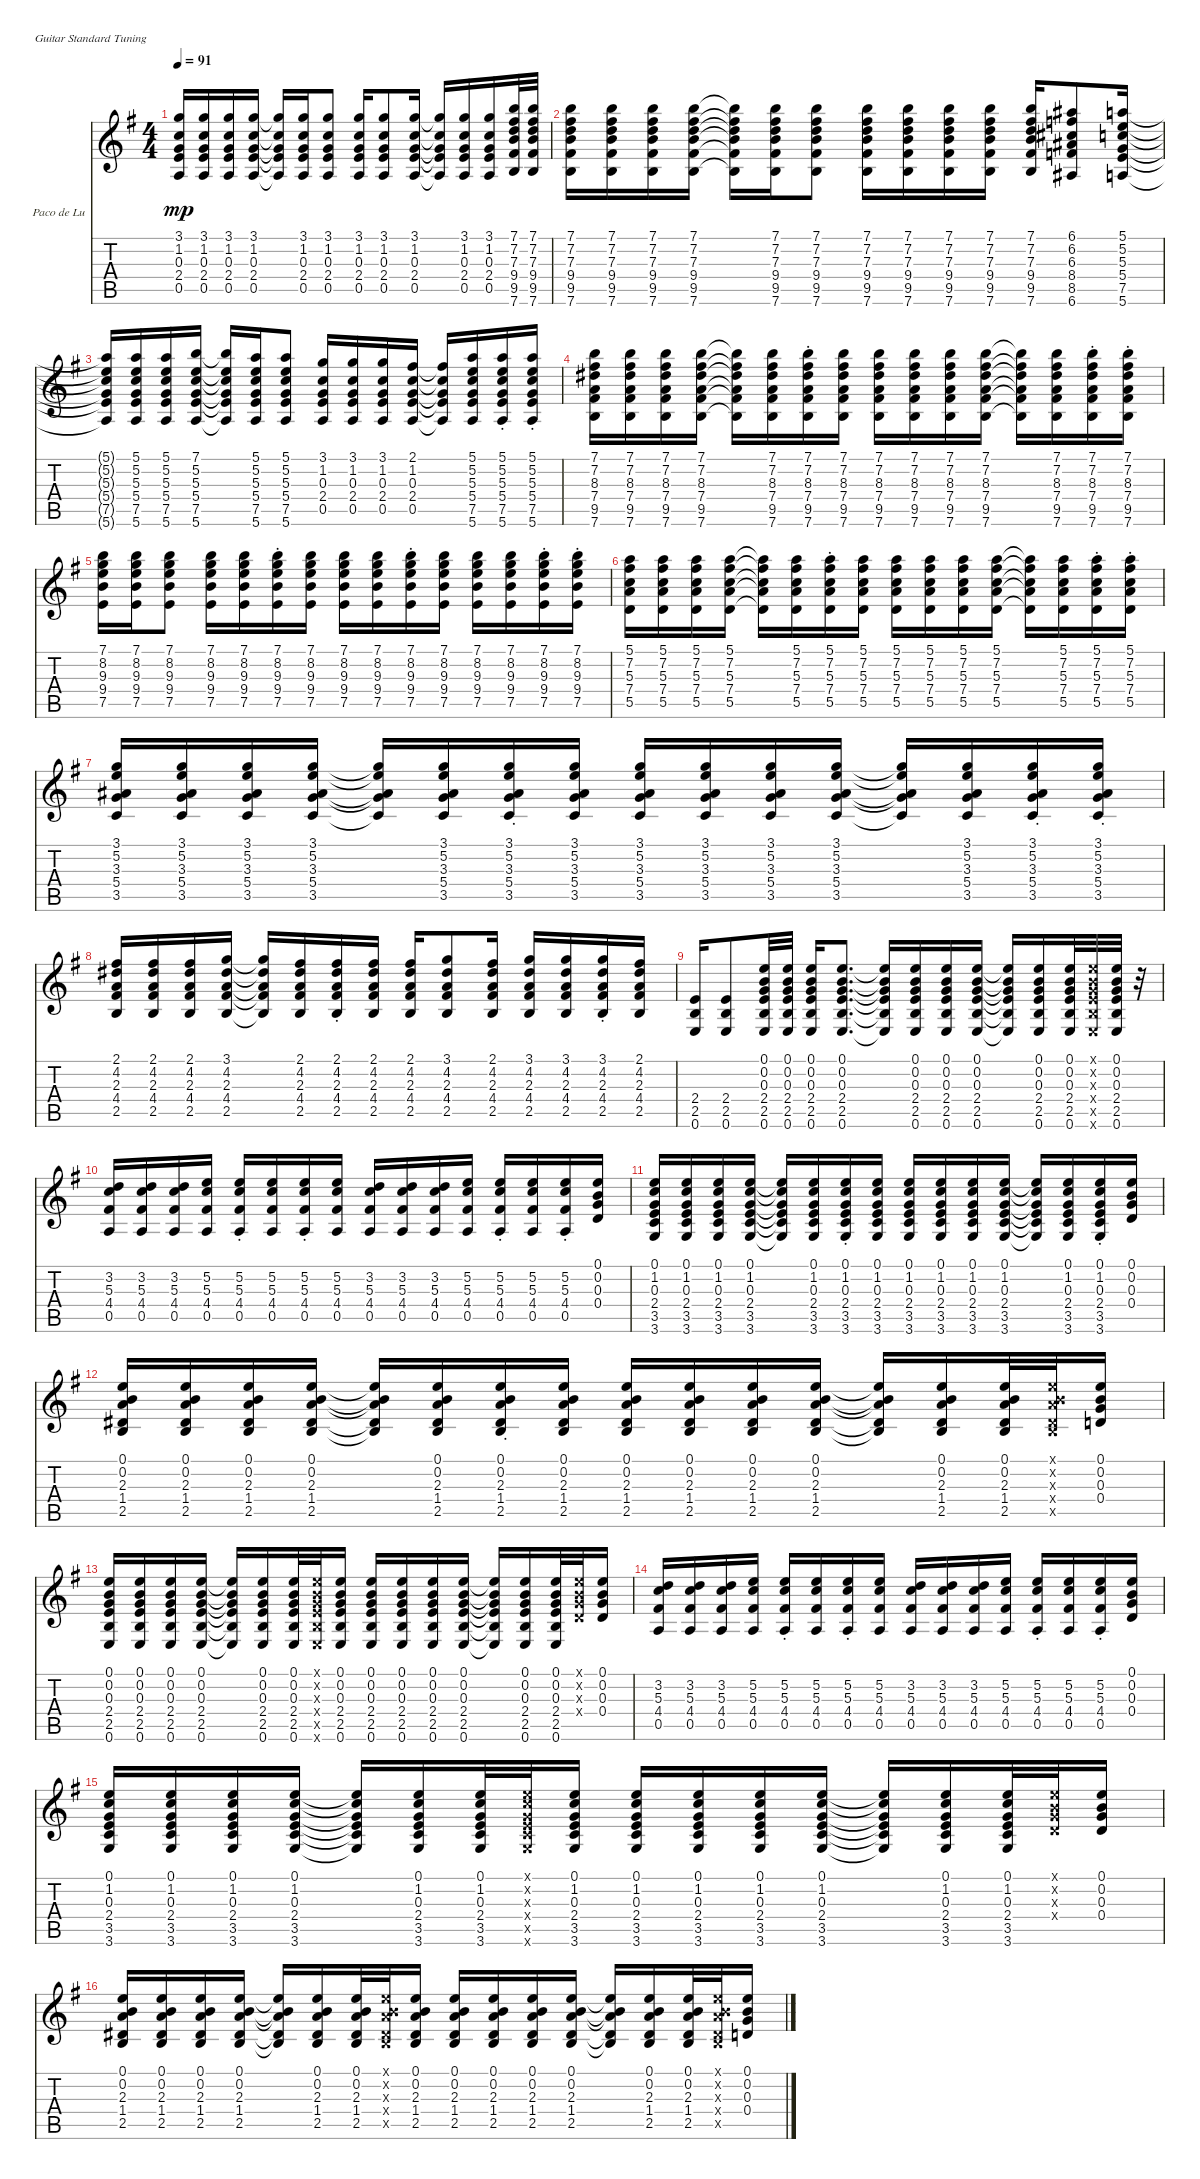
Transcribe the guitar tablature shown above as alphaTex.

\bracketExtendMode nobrackets
\firstSystemTrackNameOrientation horizontal
\otherSystemsTrackNameOrientation horizontal
\track ("Paco de Lucía (Nylon)" "Paco de Lu") {instrument acousticguitarnylon}
\staff {score tabs}
\tuning (E4 B3 G3 D3 A2 E2)
\ts (4 4)
\tempo 91
\clef g2
\ks g
(3.1 1.2 0.3 2.4 0.5).16{dy mp} (3.1 1.2 0.3 2.4 0.5).16 (3.1 1.2 0.3 2.4 0.5).16 (3.1 1.2 0.3 2.4 0.5).16 (3.1{t} 1.2{t} 0.3{t} 2.4{t} 0.5{t}).16 (3.1 1.2 0.3 2.4 0.5).16 (3.1 1.2 0.3 2.4 0.5).8 (3.1 1.2 0.3 2.4 0.5).16 (3.1 1.2 0.3 2.4 0.5).8 (3.1 1.2 0.3 2.4 0.5).16 (3.1{t} 1.2{t} 0.3{t} 2.4{t} 0.5{t}).16 (3.1 1.2 0.3 2.4 0.5).16 (3.1 1.2 0.3 2.4 0.5).16 (7.1 7.2 7.3 9.4 9.5 7.6).32 (7.1 7.2 7.3 9.4 9.5 7.6).32 |
(7.1 7.2 7.3 9.4 9.5 7.6).16 (7.1 7.2 7.3 9.4 9.5 7.6).16 (7.1 7.2 7.3 9.4 9.5 7.6).16 (7.1 7.2 7.3 9.4 9.5 7.6).16 (7.1{t} 7.2{t} 7.3{t} 9.4{t} 9.5{t} 7.6{t}).16 (7.1 7.2 7.3 9.4 9.5 7.6).16 (7.1 7.2 7.3 9.4 9.5 7.6).8 (7.1 7.2 7.3 9.4 9.5 7.6).16 (7.1 7.2 7.3 9.4 9.5 7.6).16 (7.1 7.2 7.3 9.4 9.5 7.6).16 (7.1 7.2 7.3 9.4 9.5 7.6).16 (7.1 7.2 7.3 9.4 9.5 7.6).16 (6.1 6.2 6.3 8.4 8.5 6.6).8 (5.1 5.2 5.3 5.4 7.5 5.6).16 |
(5.1{t} 5.2{t} 5.3{t} 5.4{t} 7.5{t} 5.6{t}).16 (5.1 5.2 5.3 5.4 7.5 5.6).16 (5.1 5.2 5.3 5.4 7.5 5.6).16 (7.1 5.2 5.3 5.4 7.5 5.6).16 (7.1{t} 5.2{t} 5.3{t} 5.4{t} 7.5{t} 5.6{t}).16 (5.1 5.2 5.3 5.4 7.5 5.6).16 (5.1 5.2 5.3 5.4 7.5 5.6).8 (3.1 1.2 0.3 2.4 0.5).16 (3.1 1.2 0.3 2.4 0.5).16 (3.1 1.2 0.3 2.4 0.5).16 (2.1 1.2 0.3 2.4 0.5).16 (2.1{t} 1.2{t} 0.3{t} 2.4{t} 0.5{t}).16 (5.1 5.2 5.3 5.4 7.5 5.6).16 (5.1{st} 5.2{st} 5.3{st} 5.4{st} 7.5{st} 5.6{st}).16 (5.1{st} 5.2{st} 5.3{st} 5.4{st} 7.5{st} 5.6{st}).16 |
(7.1 7.2 8.3 7.4 9.5 7.6).16 (7.1 7.2 8.3 7.4 9.5 7.6).16 (7.1 7.2 8.3 7.4 9.5 7.6).16 (7.1 7.2 8.3 7.4 9.5 7.6).16 (7.1{t} 7.2{t} 8.3{t} 7.4{t} 9.5{t} 7.6{t}).16 (7.1 7.2 8.3 7.4 9.5 7.6).16 (7.1{st} 7.2{st} 8.3{st} 7.4{st} 9.5{st} 7.6{st}).16 (7.1 7.2 8.3 7.4 9.5 7.6).16 (7.1 7.2 8.3 7.4 9.5 7.6).16 (7.1 7.2 8.3 7.4 9.5 7.6).16 (7.1 7.2 8.3 7.4 9.5 7.6).16 (7.1 7.2 8.3 7.4 9.5 7.6).16 (7.1{t} 7.2{t} 8.3{t} 7.4{t} 9.5{t} 7.6{t}).16 (7.1 7.2 8.3 7.4 9.5 7.6).16 (7.1{st} 7.2{st} 8.3{st} 7.4{st} 9.5{st} 7.6{st}).16 (7.1{st} 7.2{st} 8.3{st} 7.4{st} 9.5{st} 7.6{st}).16 |
(7.1 8.2 9.3 9.4 7.5).16 (7.1 8.2 9.3 9.4 7.5).16 (7.1 8.2 9.3 9.4 7.5).8 (7.1 8.2 9.3 9.4 7.5).16 (7.1 8.2 9.3 9.4 7.5).16 (7.1{st} 8.2{st} 9.3{st} 9.4{st} 7.5{st}).16 (7.1 8.2 9.3 9.4 7.5).16 (7.1 8.2 9.3 9.4 7.5).16 (7.1 8.2 9.3 9.4 7.5).16 (7.1{st} 8.2{st} 9.3{st} 9.4{st} 7.5{st}).16 (7.1 8.2 9.3 9.4 7.5).16 (7.1 8.2 9.3 9.4 7.5).16 (7.1 8.2 9.3 9.4 7.5).16 (7.1{st} 8.2{st} 9.3{st} 9.4{st} 7.5{st}).16 (7.1{st} 8.2{st} 9.3{st} 9.4{st} 7.5{st}).16 |
(5.1 7.2 5.3 7.4 5.5).16 (5.1 7.2 5.3 7.4 5.5).16 (5.1 7.2 5.3 7.4 5.5).16 (5.1 7.2 5.3 7.4 5.5).16 (5.1{t} 7.2{t} 5.3{t} 7.4{t} 5.5{t}).16 (5.1 7.2 5.3 7.4 5.5).16 (5.1{st} 7.2{st} 5.3{st} 7.4{st} 5.5{st}).16 (5.1 7.2 5.3 7.4 5.5).16 (5.1 7.2 5.3 7.4 5.5).16 (5.1 7.2 5.3 7.4 5.5).16 (5.1 7.2 5.3 7.4 5.5).16 (5.1 7.2 5.3 7.4 5.5).16 (5.1{t} 7.2{t} 5.3{t} 7.4{t} 5.5{t}).16 (5.1 7.2 5.3 7.4 5.5).16 (5.1{st} 7.2{st} 5.3{st} 7.4{st} 5.5{st}).16 (5.1{st} 7.2{st} 5.3{st} 7.4{st} 5.5{st}).16 |
(3.1 5.2 3.3 5.4 3.5).16 (3.1 5.2 3.3 5.4 3.5).16 (3.1 5.2 3.3 5.4 3.5).16 (3.1 5.2 3.3 5.4 3.5).16 (3.1{t} 5.2{t} 3.3{t} 5.4{t} 3.5{t}).16 (3.1 5.2 3.3 5.4 3.5).16 (3.1{st} 5.2{st} 3.3{st} 5.4{st} 3.5{st}).16 (3.1 5.2 3.3 5.4 3.5).16 (3.1 5.2 3.3 5.4 3.5).16 (3.1 5.2 3.3 5.4 3.5).16 (3.1 5.2 3.3 5.4 3.5).16 (3.1 5.2 3.3 5.4 3.5).16 (3.1{t} 5.2{t} 3.3{t} 5.4{t} 3.5{t}).16 (3.1 5.2 3.3 5.4 3.5).16 (3.1{st} 5.2{st} 3.3{st} 5.4{st} 3.5{st}).16 (3.1{st} 5.2{st} 3.3{st} 5.4{st} 3.5{st}).16 |
(2.1 4.2 2.3 4.4 2.5).16 (2.1 4.2 2.3 4.4 2.5).16 (2.1 4.2 2.3 4.4 2.5).16 (3.1 4.2 2.3 4.4 2.5).16 (3.1{t} 4.2{t} 2.3{t} 4.4{t} 2.5{t}).16 (2.1 4.2 2.3 4.4 2.5).16 (2.1{st} 4.2{st} 2.3{st} 4.4{st} 2.5{st}).16 (2.1 4.2 2.3 4.4 2.5).16 (2.1 4.2 2.3 4.4 2.5).16 (3.1 4.2 2.3 4.4 2.5).8 (2.1 4.2 2.3 4.4 2.5).16 (3.1 4.2 2.3 4.4 2.5).16 (3.1 4.2 2.3 4.4 2.5).16 (3.1{st} 4.2{st} 2.3{st} 4.4{st} 2.5{st}).16 (2.1 4.2 2.3 4.4 2.5).16 |
(2.4 2.5 0.6).16 (2.4 2.5 0.6).8 (0.1 0.2 0.3 2.4 2.5 0.6).32 (0.1 0.2 0.3 2.4 2.5 0.6).32 (0.1 0.2 0.3 2.4 2.5 0.6).16 (0.1 0.2 0.3 2.4 2.5 0.6).8{d} (0.1{t} 0.2{t} 0.3{t} 2.4{t} 2.5{t} 0.6{t}).16 (0.1 0.2 0.3 2.4 2.5 0.6).16 (0.1 0.2 0.3 2.4 2.5 0.6).16 (0.1 0.2 0.3 2.4 2.5 0.6).16 (0.1{t} 0.2{t} 0.3{t} 2.4{t} 2.5{t} 0.6{t}).16 (0.1 0.2 0.3 2.4 2.5 0.6).16 (0.1 0.2 0.3 2.4 2.5 0.6).32 (0.1{x} 0.2{x} 0.3{x} 2.4{x} 2.5{x} 0.6{x}).32 (0.1 0.2 0.3 2.4 2.5 0.6).32 r.32 |
(3.2 5.3 4.4 0.5).16 (3.2 5.3 4.4 0.5).16 (3.2 5.3 4.4 0.5).16 (5.2 5.3 4.4 0.5).16 (5.2{st} 5.3{st} 4.4{st} 0.5{st}).16 (5.2 5.3 4.4 0.5).16 (5.2{st} 5.3{st} 4.4{st} 0.5{st}).16 (5.2 5.3 4.4 0.5).16 (3.2 5.3 4.4 0.5).16 (3.2 5.3 4.4 0.5).16 (3.2 5.3 4.4 0.5).16 (5.2 5.3 4.4 0.5).16 (5.2{st} 5.3{st} 4.4{st} 0.5{st}).16 (5.2 5.3 4.4 0.5).16 (5.2{st} 5.3{st} 4.4{st} 0.5{st}).16 (0.1 0.2 0.3 0.4).16 |
(0.1 1.2 0.3 2.4 3.5 3.6).16 (0.1 1.2 0.3 2.4 3.5 3.6).16 (0.1 1.2 0.3 2.4 3.5 3.6).16 (0.1 1.2 0.3 2.4 3.5 3.6).16 (0.1{t} 1.2{t} 0.3{t} 2.4{t} 3.5{t} 3.6{t}).16 (0.1 1.2 0.3 2.4 3.5 3.6).16 (0.1{st} 1.2{st} 0.3{st} 2.4{st} 3.5{st} 3.6{st}).16 (0.1 1.2 0.3 2.4 3.5 3.6).16 (0.1 1.2 0.3 2.4 3.5 3.6).16 (0.1 1.2 0.3 2.4 3.5 3.6).16 (0.1 1.2 0.3 2.4 3.5 3.6).16 (0.1 1.2 0.3 2.4 3.5 3.6).16 (0.1{t} 1.2{t} 0.3{t} 2.4{t} 3.5{t} 3.6{t}).16 (0.1 1.2 0.3 2.4 3.5 3.6).16 (0.1{st} 1.2{st} 0.3{st} 2.4{st} 3.5{st} 3.6{st}).16 (0.1 0.2 0.3 0.4).16 |
(0.1 0.2 2.3 1.4 2.5).16 (0.1 0.2 2.3 1.4 2.5).16 (0.1 0.2 2.3 1.4 2.5).16 (0.1 0.2 2.3 1.4 2.5).16 (0.1{t} 0.2{t} 2.3{t} 1.4{t} 2.5{t}).16 (0.1 0.2 2.3 1.4 2.5).16 (0.1{st} 0.2{st} 2.3{st} 1.4{st} 2.5{st}).16 (0.1 0.2 2.3 1.4 2.5).16 (0.1 0.2 2.3 1.4 2.5).16 (0.1 0.2 2.3 1.4 2.5).16 (0.1 0.2 2.3 1.4 2.5).16 (0.1 0.2 2.3 1.4 2.5).16 (0.1{t} 0.2{t} 2.3{t} 1.4{t} 2.5{t}).16 (0.1 0.2 2.3 1.4 2.5).16 (0.1 0.2 2.3 1.4 2.5).32 (0.1{x} 0.2{x} 2.3{x} 1.4{x} 2.5{x}).32 (0.1 0.2 0.3 0.4).16 |
(0.1 0.2 0.3 2.4 2.5 0.6).16 (0.1 0.2 0.3 2.4 2.5 0.6).16 (0.1 0.2 0.3 2.4 2.5 0.6).16 (0.1 0.2 0.3 2.4 2.5 0.6).16 (0.1{t} 0.2{t} 0.3{t} 2.4{t} 2.5{t} 0.6{t}).16 (0.1 0.2 0.3 2.4 2.5 0.6).16 (0.1 0.2 0.3 2.4 2.5 0.6).32 (0.1{x} 0.2{x} 0.3{x} 2.4{x} 2.5{x} 0.6{x}).32 (0.1 0.2 0.3 2.4 2.5 0.6).16 (0.1 0.2 0.3 2.4 2.5 0.6).16 (0.1 0.2 0.3 2.4 2.5 0.6).16 (0.1 0.2 0.3 2.4 2.5 0.6).16 (0.1 0.2 0.3 2.4 2.5 0.6).16 (0.1{t} 0.2{t} 0.3{t} 2.4{t} 2.5{t} 0.6{t}).16 (0.1 0.2 0.3 2.4 2.5 0.6).16 (0.1 0.2 0.3 2.4 2.5 0.6).32 (0.1{x} 0.2{x} 0.3{x} 0.4{x}).32 (0.1 0.2 0.3 0.4).16 |
(3.2 5.3 4.4 0.5).16 (3.2 5.3 4.4 0.5).16 (3.2 5.3 4.4 0.5).16 (5.2 5.3 4.4 0.5).16 (5.2{st} 5.3{st} 4.4{st} 0.5{st}).16 (5.2 5.3 4.4 0.5).16 (5.2{st} 5.3{st} 4.4{st} 0.5{st}).16 (5.2 5.3 4.4 0.5).16 (3.2 5.3 4.4 0.5).16 (3.2 5.3 4.4 0.5).16 (3.2 5.3 4.4 0.5).16 (5.2 5.3 4.4 0.5).16 (5.2{st} 5.3{st} 4.4{st} 0.5{st}).16 (5.2 5.3 4.4 0.5).16 (5.2{st} 5.3{st} 4.4{st} 0.5{st}).16 (0.1 0.2 0.3 0.4).16 |
(0.1 1.2 0.3 2.4 3.5 3.6).16 (0.1 1.2 0.3 2.4 3.5 3.6).16 (0.1 1.2 0.3 2.4 3.5 3.6).16 (0.1 1.2 0.3 2.4 3.5 3.6).16 (0.1{t} 1.2{t} 0.3{t} 2.4{t} 3.5{t} 3.6{t}).16 (0.1 1.2 0.3 2.4 3.5 3.6).16 (0.1 1.2 0.3 2.4 3.5 3.6).32 (0.1{x} 1.2{x} 0.3{x} 2.4{x} 3.5{x} 3.6{x}).32 (0.1 1.2 0.3 2.4 3.5 3.6).16 (0.1 1.2 0.3 2.4 3.5 3.6).16 (0.1 1.2 0.3 2.4 3.5 3.6).16 (0.1 1.2 0.3 2.4 3.5 3.6).16 (0.1 1.2 0.3 2.4 3.5 3.6).16 (0.1{t} 1.2{t} 0.3{t} 2.4{t} 3.5{t} 3.6{t}).16 (0.1 1.2 0.3 2.4 3.5 3.6).16 (0.1 1.2 0.3 2.4 3.5 3.6).32 (0.1{x} 0.2{x} 0.3{x} 0.4{x}).32 (0.1 0.2 0.3 0.4).16 |
(0.1 0.2 2.3 1.4 2.5).16 (0.1 0.2 2.3 1.4 2.5).16 (0.1 0.2 2.3 1.4 2.5).16 (0.1 0.2 2.3 1.4 2.5).16 (0.1{t} 0.2{t} 2.3{t} 1.4{t} 2.5{t}).16 (0.1 0.2 2.3 1.4 2.5).16 (0.1 0.2 2.3 1.4 2.5).32 (0.1{x} 0.2{x} 2.3{x} 1.4{x} 2.5{x}).32 (0.1 0.2 2.3 1.4 2.5).16 (0.1 0.2 2.3 1.4 2.5).16 (0.1 0.2 2.3 1.4 2.5).16 (0.1 0.2 2.3 1.4 2.5).16 (0.1 0.2 2.3 1.4 2.5).16 (0.1{t} 0.2{t} 2.3{t} 1.4{t} 2.5{t}).16 (0.1 0.2 2.3 1.4 2.5).16 (0.1 0.2 2.3 1.4 2.5).32 (0.1{x} 0.2{x} 2.3{x} 1.4{x} 2.5{x}).32 (0.1 0.2 0.3 0.4).16
